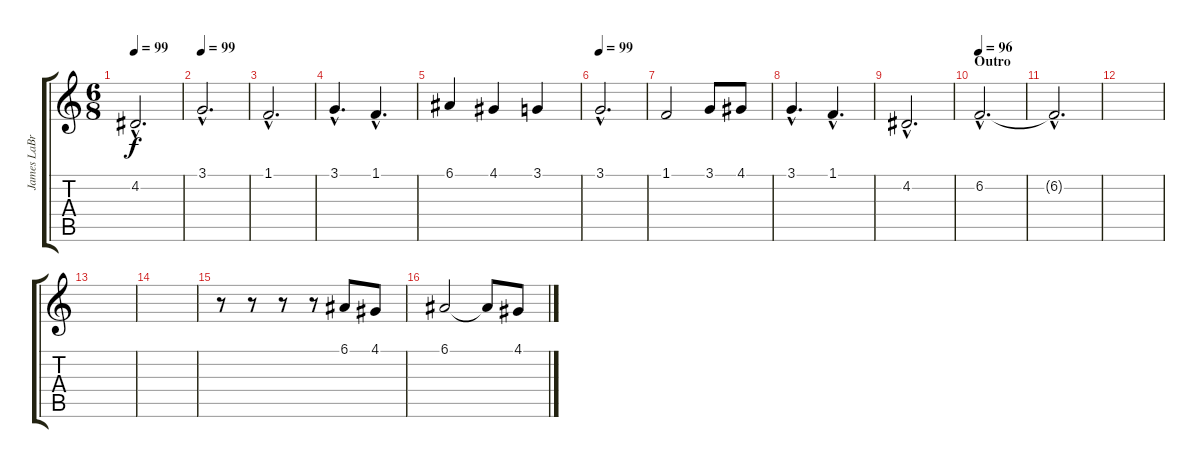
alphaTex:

\track ("James LaBrie" "James LaBr") {instrument brasssection}
\staff {score tabs}
\tuning (E4 B3 G3 D3 A2 E2) {hide}
\ts (6 8)
\tempo 99
\clef g2
\ks c
4.2{hac}.2{d dy f} |
\tempo 99
3.1{hac}.2{d} |
1.1{hac}.2{d} |
3.1{hac}.4{d} 1.1{hac}.4{d} |
6.1.4 4.1.4 3.1.4 |
\tempo 99
3.1{hac}.2{d} |
1.1.2 3.1.8 4.1.8 |
3.1{hac}.4{d} 1.1{hac}.4{d} |
4.2{hac}.2{d} |
\section ("" "Outro")
\tempo 96
6.2{hac}.2{d} |
6.2{hac t}.2{d} |
|
|
|
r.8 r.8 r.8 r.8 6.1.8 4.1.8 |
6.1.2 6.1{t}.8 4.1.8
